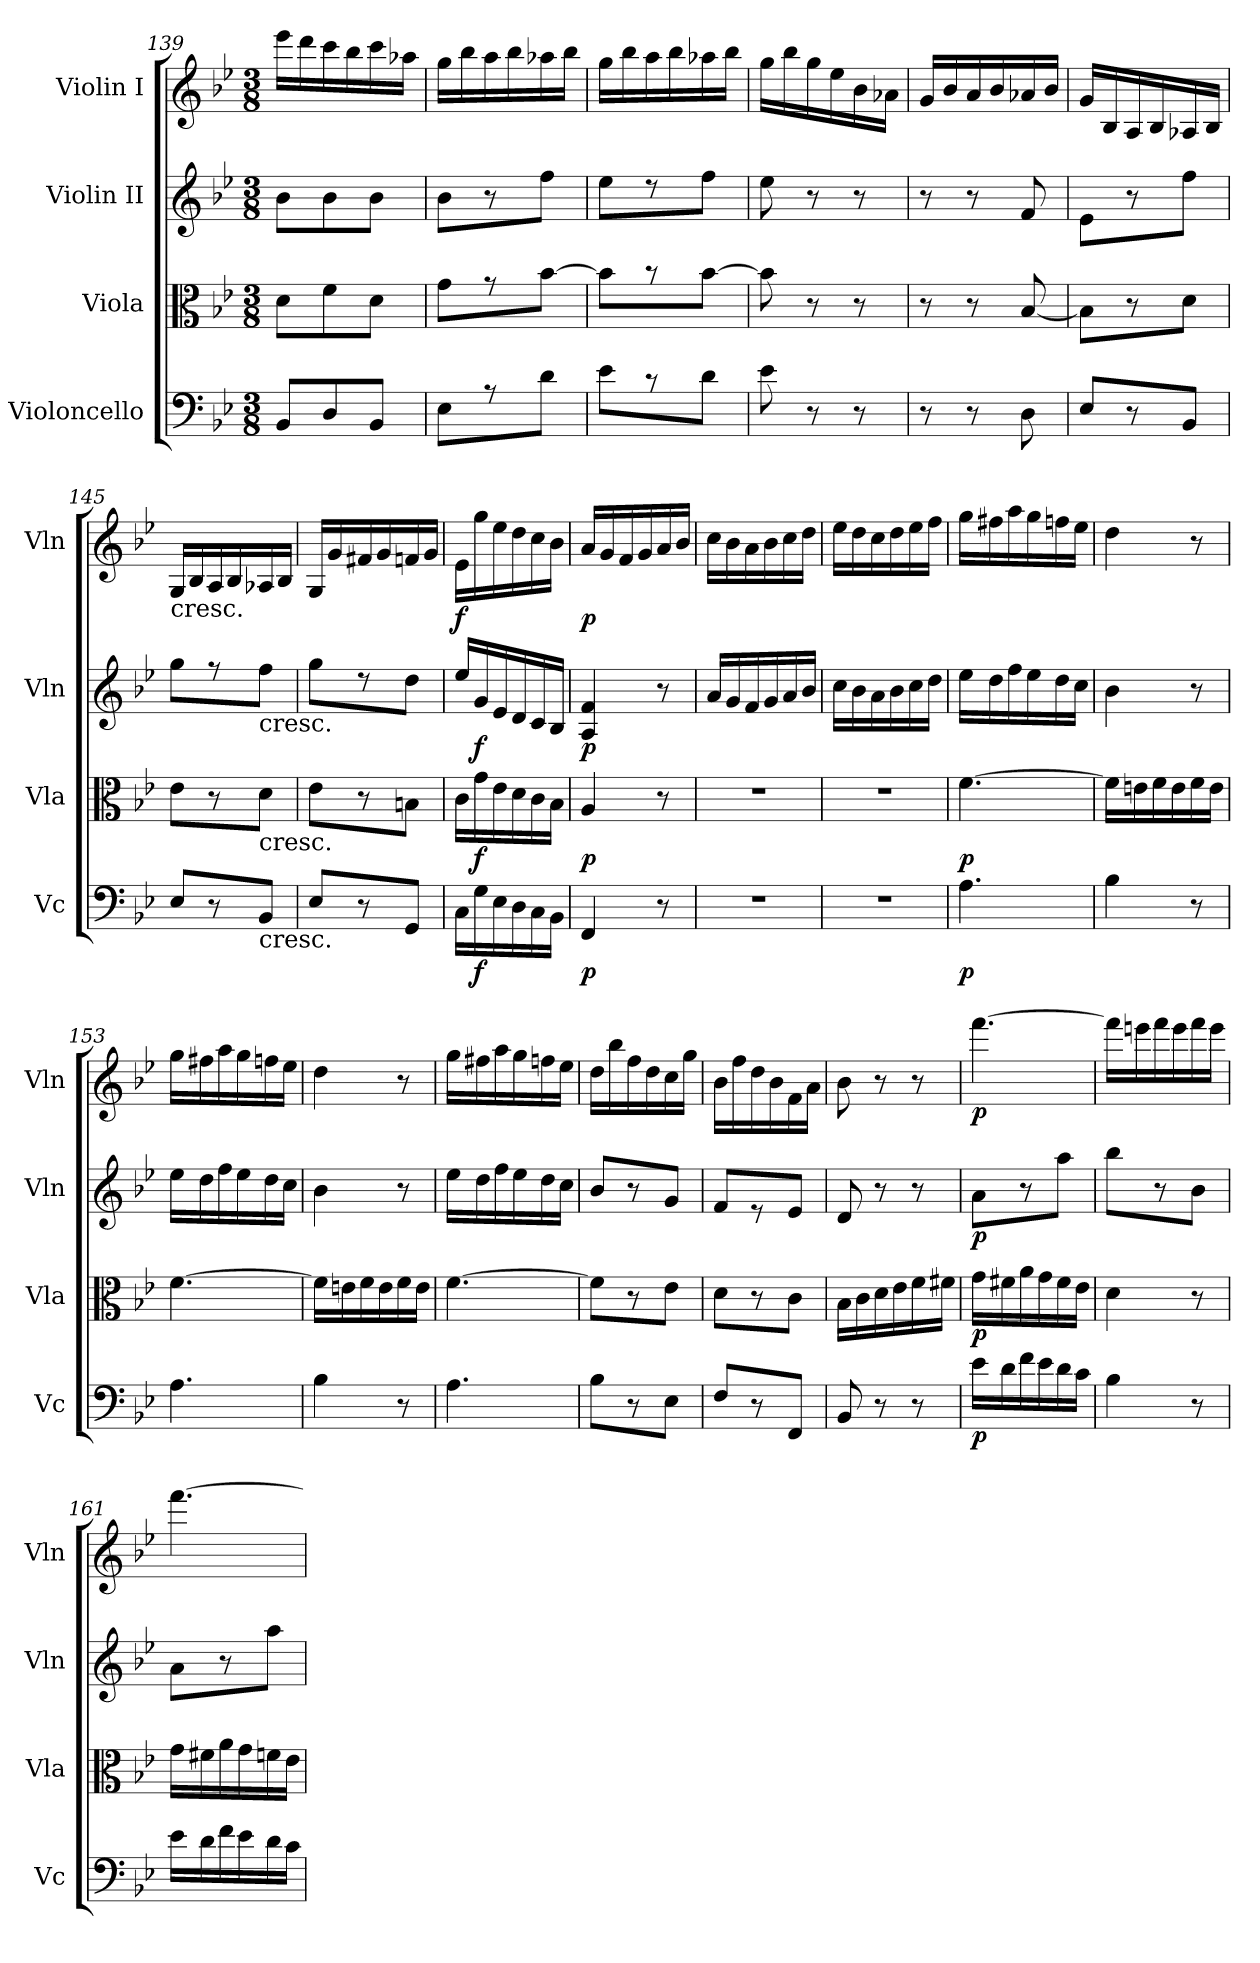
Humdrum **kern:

**kern	**dynam	**kern	**dynam	**kern	**dynam	**kern	**dynam
*part4	*part4	*part3	*part3	*part2	*part2	*part1	*part1
*staff4	*staff4	*staff3	*staff3	*staff2	*staff2	*staff1	*staff1
*I"Violoncello	*	*I"Viola	*	*I"Violin II	*	*I"Violin I	*
*I'Vc	*	*I'Vla	*	*I'Vln	*	*I'Vln	*
*clefF4	*	*clefC3	*	*clefG2	*	*clefG2	*
*k[b-e-]	*	*k[b-e-]	*	*k[b-e-]	*	*k[b-e-]	*
*M3/8	*	*M3/8	*	*M3/8	*	*M3/8	*
=139	=139	=139	=139	=139	=139	=139	=139
8BB-/L	.	8d\L	.	8b-\L	.	16eee-\LL	.
.	.	.	.	.	.	16ddd\	.
8D/	.	8f\	.	8b-\	.	16ccc\	.
.	.	.	.	.	.	16bb-\	.
8BB-/J	.	8d\J	.	8b-\J	.	16ccc\	.
.	.	.	.	.	.	16aa-X\JJ	.
=140	=140	=140	=140	=140	=140	=140	=140
8E-\L	.	8g\L	.	8b-\L	.	16gg\LL	.
.	.	.	.	.	.	16bb-\	.
8r	.	8r	.	8r	.	16aa\	.
.	.	.	.	.	.	16bb-\	.
8d\J	.	[8b-\J	.	8ff\J	.	16aa-X\	.
.	.	.	.	.	.	16bb-\JJ	.
=141	=141	=141	=141	=141	=141	=141	=141
8e-\L	.	8b-\L]	.	8ee-\L	.	16gg\LL	.
.	.	.	.	.	.	16bb-\	.
8r	.	8r	.	8r	.	16aa\	.
.	.	.	.	.	.	16bb-\	.
8d\J	.	[8b-\J	.	8ff\J	.	16aa-X\	.
.	.	.	.	.	.	16bb-\JJ	.
=142	=142	=142	=142	=142	=142	=142	=142
8e-\	.	8b-\]	.	8ee-\	.	16gg\LL	.
.	.	.	.	.	.	16bb-\	.
8r	.	8r	.	8r	.	16gg\	.
.	.	.	.	.	.	16ee-\	.
8r	.	8r	.	8r	.	16b-\	.
.	.	.	.	.	.	16a-X\JJ	.
!!LO:LB:g=z
=143	=143	=143	=143	=143	=143	=143	=143
8r	.	8r	.	8r	.	16g/LL	.
.	.	.	.	.	.	16b-/	.
8r	.	8r	.	8r	.	16a/	.
.	.	.	.	.	.	16b-/	.
8D\	.	[8B-/	.	8f/	.	16a-X/	.
.	.	.	.	.	.	16b-/JJ	.
=144	=144	=144	=144	=144	=144	=144	=144
8E-/L	.	8B-\L]	.	8e-\L	.	16g/LL	.
.	.	.	.	.	.	16B-/	.
8r	.	8r	.	8r	.	16A/	.
.	.	.	.	.	.	16B-/	.
8BB-/J	.	8d\J	.	8ff\J	.	16A-X/	.
.	.	.	.	.	.	16B-/JJ	.
=145	=145	=145	=145	=145	=145	=145	=145
!	!	!	!	!	!	!LO:TX:b:t=cresc.	!
8E-/L	.	8e-\L	.	8gg\L	.	16G/LL	.
.	.	.	.	.	.	16B-/	.
8r	.	8r	.	8r	.	16A/	.
.	.	.	.	.	.	16B-/	.
!	!	!	!	!LO:TX:b:t=cresc.	!	!	!
!	!	!LO:TX:b:t=cresc.	!	!	!	!	!
!LO:TX:b:t=cresc.	!	!	!	!	!	!	!
8BB-/J	.	8d\J	.	8ff\J	.	16A-X/	.
.	.	.	.	.	.	16B-/JJ	.
=146	=146	=146	=146	=146	=146	=146	=146
8E-/L	.	8e-\L	.	8gg\L	.	16G/LL	.
.	.	.	.	.	.	16g/	.
8r	.	8r	.	8r	.	16f#X/	.
.	.	.	.	.	.	16g/	.
8GG/J	.	8Bn\J	.	8dd\J	.	16fn/	.
.	.	.	.	.	.	16g/JJ	.
=147	=147	=147	=147	=147	=147	=147	=147
!	!	!	!	!	!	!	!LO:DY:b
16C\LL	.	16c\LL	.	16ee-/LL	.	16e-\LL	f
!	!LO:DY:b	!	!LO:DY:b	!	!LO:DY:b	!	!
16G\	f	16g\	f	16g/	f	16gg\	.
16E-\	.	16e-\	.	16e-/	.	16ee-\	.
16D\	.	16d\	.	16d/	.	16dd\	.
16C\	.	16c\	.	16c/	.	16cc\	.
16BB-\JJ	.	16B-\JJ	.	16B-/JJ	.	16b-\JJ	.
!!LO:PB:g=z
=148	=148	=148	=148	=148	=148	=148	=148
!	!LO:DY:b	!	!LO:DY:b	!	!LO:DY:b	!	!LO:DY:b
4FF/	p	4A/	p	4A/ 4f/	p	16a/LL	p
.	.	.	.	.	.	16g/	.
.	.	.	.	.	.	16f/	.
.	.	.	.	.	.	16g/	.
8r	.	8r	.	8r	.	16a/	.
.	.	.	.	.	.	16b-/JJ	.
!!LO:LB:g=z
=149	=149	=149	=149	=149	=149	=149	=149
4.r	.	4.r	.	16a/LL	.	16cc\LL	.
.	.	.	.	16g/	.	16b-\	.
.	.	.	.	16f/	.	16a\	.
.	.	.	.	16g/	.	16b-\	.
.	.	.	.	16a/	.	16cc\	.
.	.	.	.	16b-/JJ	.	16dd\JJ	.
=150	=150	=150	=150	=150	=150	=150	=150
4.r	.	4.r	.	16cc\LL	.	16ee-\LL	.
.	.	.	.	16b-\	.	16dd\	.
.	.	.	.	16a\	.	16cc\	.
.	.	.	.	16b-\	.	16dd\	.
.	.	.	.	16cc\	.	16ee-\	.
.	.	.	.	16dd\JJ	.	16ff\JJ	.
=151	=151	=151	=151	=151	=151	=151	=151
!	!LO:DY:b	!	!LO:DY:b	!	!	!	!
4.A\	p	[4.f\	p	16ee-\LL	.	16gg\LL	.
.	.	.	.	16dd\	.	16ff#X\	.
.	.	.	.	16ff\	.	16aa\	.
.	.	.	.	16ee-\	.	16gg\	.
.	.	.	.	16dd\	.	16ffn\	.
.	.	.	.	16cc\JJ	.	16ee-\JJ	.
=152	=152	=152	=152	=152	=152	=152	=152
4B-\	.	16f\LL]	.	4b-\	.	4dd\	.
.	.	16en\	.	.	.	.	.
.	.	16f\	.	.	.	.	.
.	.	16e\	.	.	.	.	.
8r	.	16f\	.	8r	.	8r	.
.	.	16e\JJ	.	.	.	.	.
=153	=153	=153	=153	=153	=153	=153	=153
4.A\	.	[4.f\	.	16ee-\LL	.	16gg\LL	.
.	.	.	.	16dd\	.	16ff#X\	.
.	.	.	.	16ff\	.	16aa\	.
.	.	.	.	16ee-\	.	16gg\	.
.	.	.	.	16dd\	.	16ffn\	.
.	.	.	.	16cc\JJ	.	16ee-\JJ	.
=154	=154	=154	=154	=154	=154	=154	=154
4B-\	.	16f\LL]	.	4b-\	.	4dd\	.
.	.	16en\	.	.	.	.	.
.	.	16f\	.	.	.	.	.
.	.	16e\	.	.	.	.	.
8r	.	16f\	.	8r	.	8r	.
.	.	16e\JJ	.	.	.	.	.
!!LO:PB:g=z
=155	=155	=155	=155	=155	=155	=155	=155
4.A\	.	[4.f\	.	16ee-\LL	.	16gg\LL	.
.	.	.	.	16dd\	.	16ff#X\	.
.	.	.	.	16ff\	.	16aa\	.
.	.	.	.	16ee-\	.	16gg\	.
.	.	.	.	16dd\	.	16ffn\	.
.	.	.	.	16cc\JJ	.	16ee-\JJ	.
=156	=156	=156	=156	=156	=156	=156	=156
8B-\L	.	8f\L]	.	8b-/L	.	16dd\LL	.
.	.	.	.	.	.	16bb-\	.
8r	.	8r	.	8r	.	16ff\	.
.	.	.	.	.	.	16dd\	.
8E-\J	.	8e-\J	.	8g/J	.	16cc\	.
.	.	.	.	.	.	16gg\JJ	.
=157	=157	=157	=157	=157	=157	=157	=157
8F/L	.	8d\L	.	8f/L	.	16b-\LL	.
.	.	.	.	.	.	16ff\	.
8r	.	8r	.	8r	.	16dd\	.
.	.	.	.	.	.	16b-\	.
8FF/J	.	8c\J	.	8e-/J	.	16f\	.
.	.	.	.	.	.	16a\JJ	.
=158	=158	=158	=158	=158	=158	=158	=158
8BB-/	.	16B-\LL	.	8d/	.	8b-\	.
.	.	16c\	.	.	.	.	.
8r	.	16d\	.	8r	.	8r	.
.	.	16e-\	.	.	.	.	.
8r	.	16f\	.	8r	.	8r	.
.	.	16f#X\JJ	.	.	.	.	.
=159	=159	=159	=159	=159	=159	=159	=159
!	!LO:DY:b	!	!LO:DY:b	!	!LO:DY:b	!	!LO:DY:b
16e-\LL	p	16g\LL	p	8a\L	p	[4.fff\	p
16d\	.	16f#X\	.	.	.	.	.
16f\	.	16a\	.	8r	.	.	.
16e-\	.	16g\	.	.	.	.	.
16d\	.	16f#\	.	8aa\J	.	.	.
16c\JJ	.	16e-\JJ	.	.	.	.	.
!!LO:LB:g=z
=160	=160	=160	=160	=160	=160	=160	=160
4B-\	.	4d\	.	8bb-\L	.	16fff\LL]	.
.	.	.	.	.	.	16eeen\	.
.	.	.	.	8r	.	16fff\	.
.	.	.	.	.	.	16eee\	.
8r	.	8r	.	8b-\J	.	16fff\	.
.	.	.	.	.	.	16eee\JJ	.
!!LO:PB:g=z
=161	=161	=161	=161	=161	=161	=161	=161
16e-\LL	.	16g\LL	.	8a\L	.	[4.fff\	.
16d\	.	16f#X\	.	.	.	.	.
16f\	.	16a\	.	8r	.	.	.
16e-\	.	16g\	.	.	.	.	.
16d\	.	16fn\	.	8aa\J	.	.	.
16c\JJ	.	16e-\JJ	.	.	.	.	.
=	=	=	=	=	=	=	=
*-	*-	*-	*-	*-	*-	*-	*-
